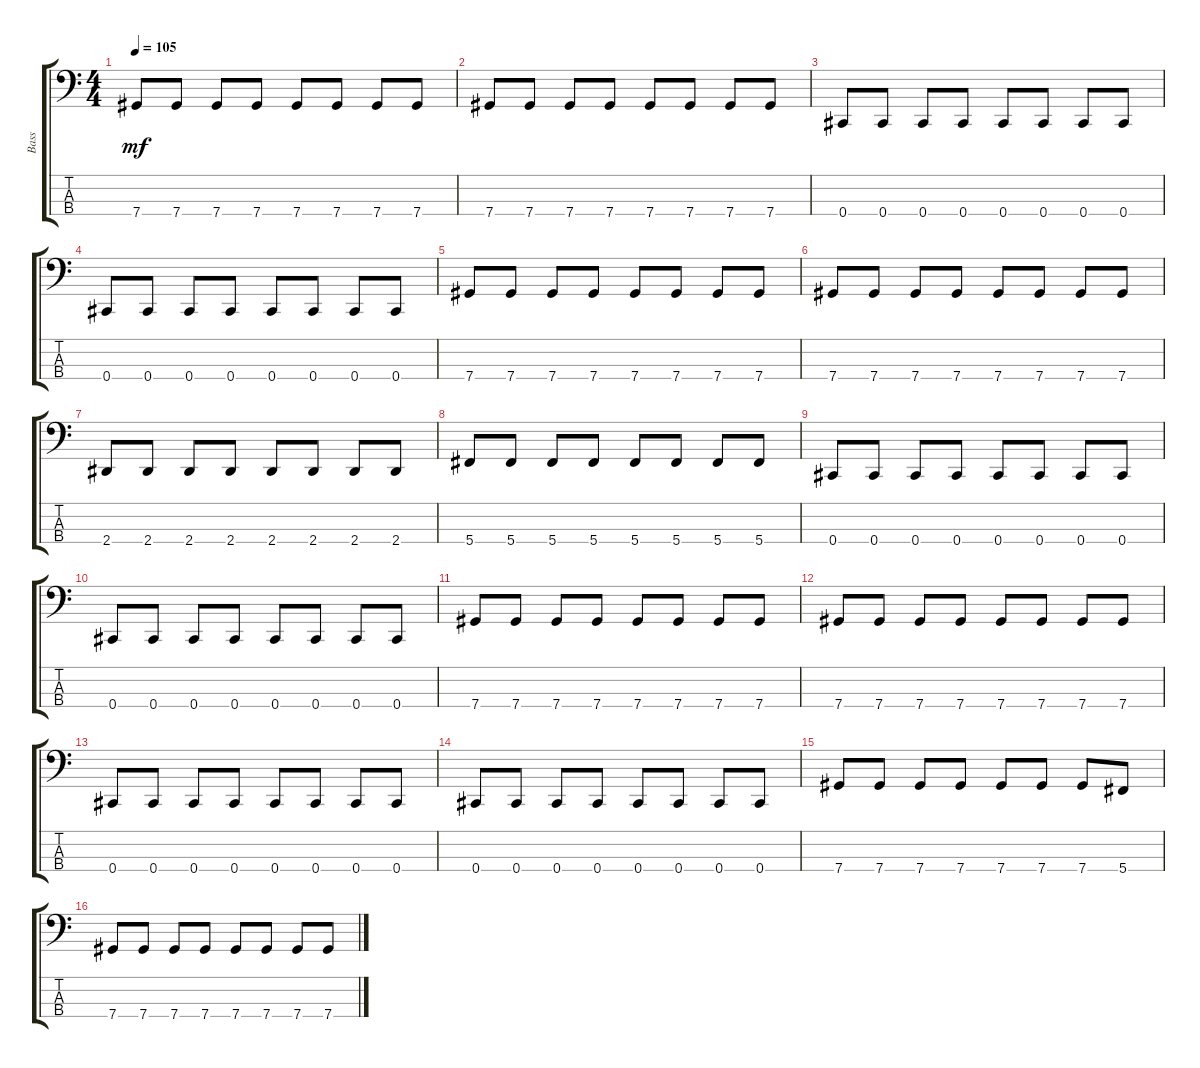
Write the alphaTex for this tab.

\track ("Bass" "Bass") {instrument electricbassfinger}
\staff {score tabs}
\tuning (Gb2 Db2 Ab1 Db1) {hide}
\ts (4 4)
\tempo 105
\clef f4
\ks c
7.4.8{dy mf} 7.4.8 7.4.8 7.4.8 7.4.8 7.4.8 7.4.8 7.4.8 |
7.4.8 7.4.8 7.4.8 7.4.8 7.4.8 7.4.8 7.4.8 7.4.8 |
0.4.8 0.4.8 0.4.8 0.4.8 0.4.8 0.4.8 0.4.8 0.4.8 |
0.4.8 0.4.8 0.4.8 0.4.8 0.4.8 0.4.8 0.4.8 0.4.8 |
7.4.8 7.4.8 7.4.8 7.4.8 7.4.8 7.4.8 7.4.8 7.4.8 |
7.4.8 7.4.8 7.4.8 7.4.8 7.4.8 7.4.8 7.4.8 7.4.8 |
2.4.8 2.4.8 2.4.8 2.4.8 2.4.8 2.4.8 2.4.8 2.4.8 |
5.4.8 5.4.8 5.4.8 5.4.8 5.4.8 5.4.8 5.4.8 5.4.8 |
0.4.8 0.4.8 0.4.8 0.4.8 0.4.8 0.4.8 0.4.8 0.4.8 |
0.4.8 0.4.8 0.4.8 0.4.8 0.4.8 0.4.8 0.4.8 0.4.8 |
7.4.8 7.4.8 7.4.8 7.4.8 7.4.8 7.4.8 7.4.8 7.4.8 |
7.4.8 7.4.8 7.4.8 7.4.8 7.4.8 7.4.8 7.4.8 7.4.8 |
0.4.8 0.4.8 0.4.8 0.4.8 0.4.8 0.4.8 0.4.8 0.4.8 |
0.4.8 0.4.8 0.4.8 0.4.8 0.4.8 0.4.8 0.4.8 0.4.8 |
7.4.8 7.4.8 7.4.8 7.4.8 7.4.8 7.4.8 7.4.8 5.4.8 |
7.4.8 7.4.8 7.4.8 7.4.8 7.4.8 7.4.8 7.4.8 7.4.8
